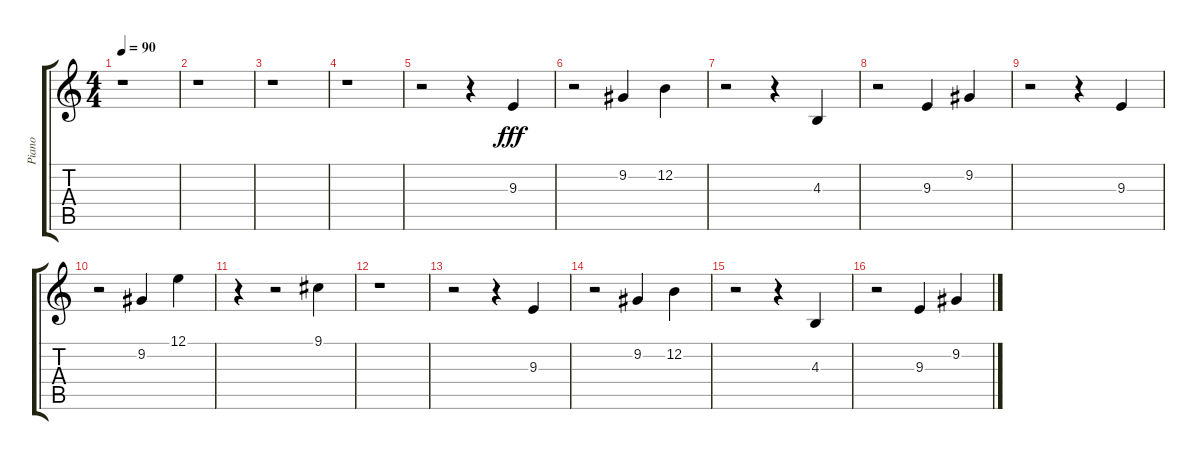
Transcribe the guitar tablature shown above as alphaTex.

\track ("Piano" "Piano") {instrument acousticgrandpiano}
\staff {score tabs}
\tuning (E4 B3 G3 D3 A2 E2) {hide}
\ts (4 4)
\tempo 90
\clef g2
\ks c
r.1{dy fff} |
r.1 |
r.1 |
r.1 |
r.2 r.4 9.3.4 |
r.2 9.2.4 12.2.4 |
r.2 r.4 4.3.4 |
r.2 9.3.4 9.2.4 |
r.2 r.4 9.3.4 |
r.2 9.2.4 12.1.4 |
r.4 r.2 9.1.4 |
r.1 |
r.2 r.4 9.3.4 |
r.2 9.2.4 12.2.4 |
r.2 r.4 4.3.4 |
r.2 9.3.4 9.2.4
